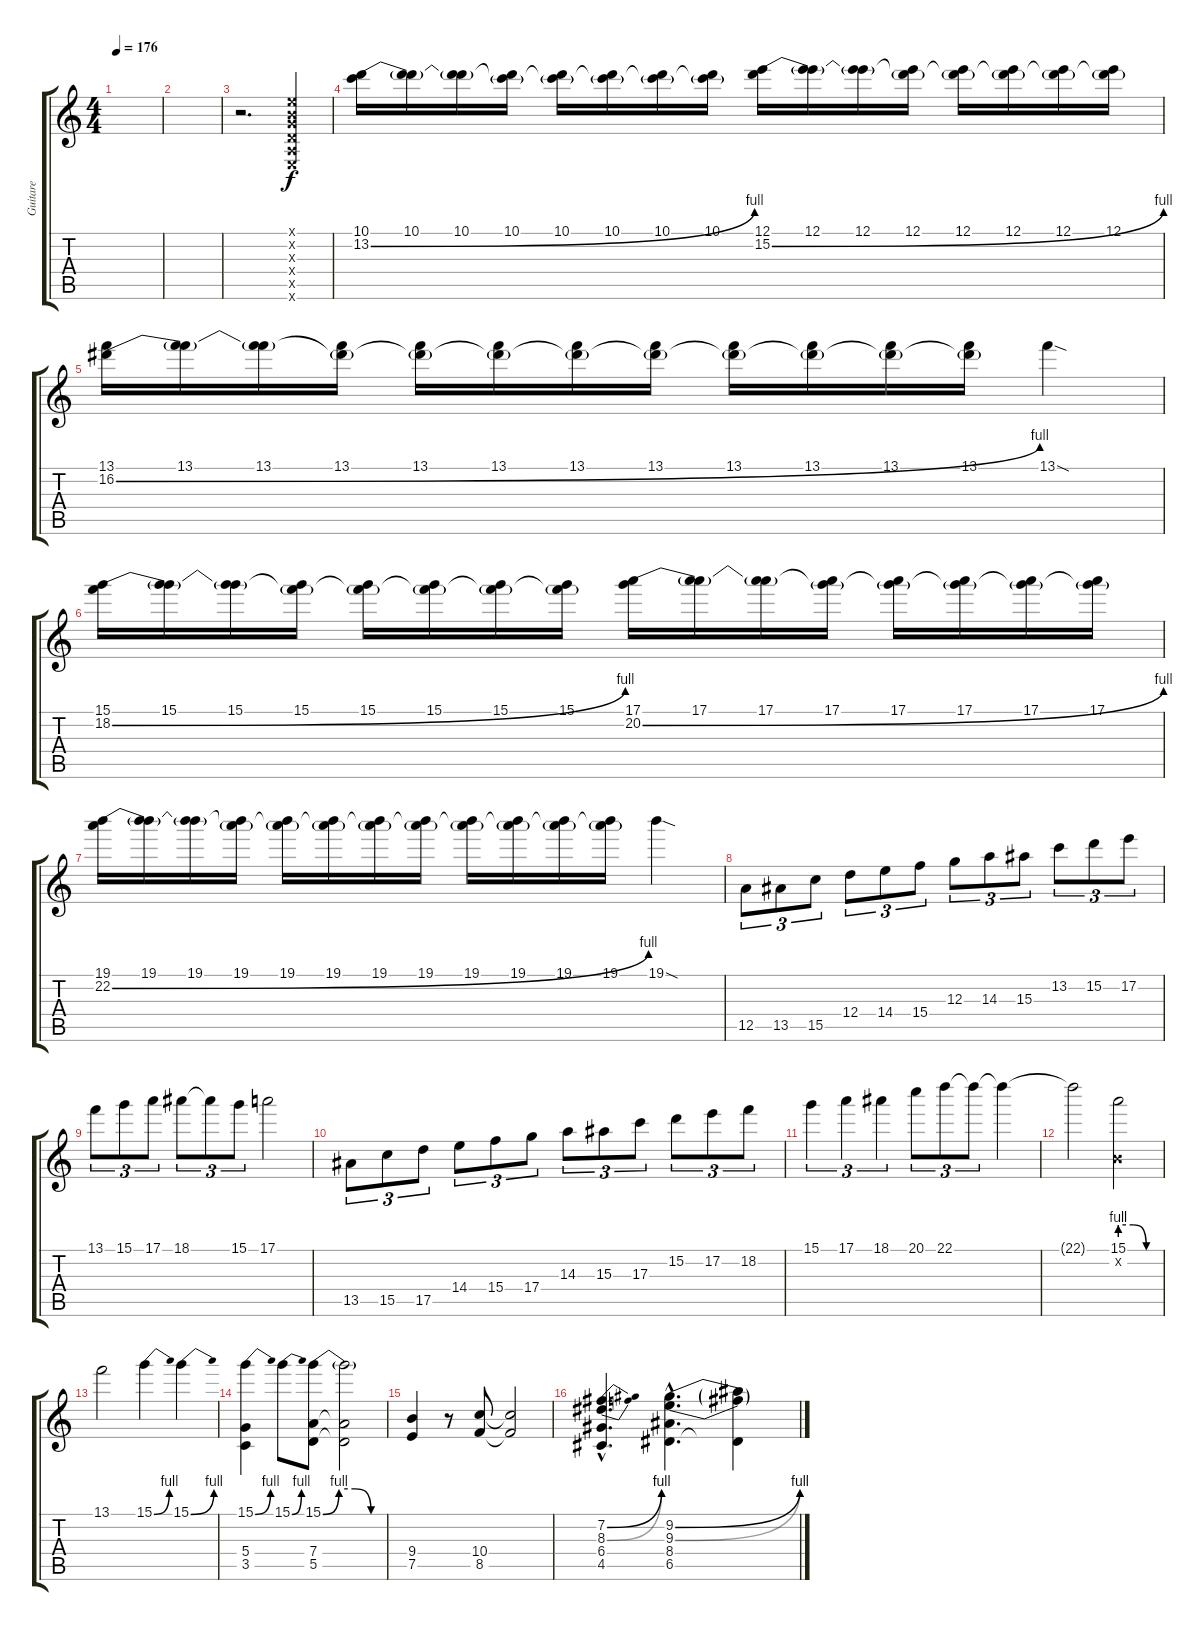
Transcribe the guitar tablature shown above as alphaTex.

\track ("Guitare" "Guitare") {instrument distortionguitar}
\staff {score tabs}
\tuning (E4 B3 G3 D3 A2 E2) {hide}
\ts (4 4)
\tempo 176
\clef g2
\ks c
|
|
r.2{d} (0.1{x} 0.2{x} 0.3{x} 0.4{x} 0.5{x} 0.6{x}).4{instrument guitarfretnoise} |
(10.1 13.2{be (bend 0 0 60 4)}).16{volume 13 instrument overdrivenguitar} (10.1 13.2{t}).16 (10.1 13.2{t}).16 (10.1 13.2{t}).16 (10.1 13.2{t}).16 (10.1 13.2{t}).16 (10.1 13.2{t}).16 (10.1 13.2{t}).16 (12.1 15.2{be (bend 0 0 60 4)}).16 (12.1 15.2{t}).16 (12.1 15.2{t}).16 (12.1 15.2{t}).16 (12.1 15.2{t}).16 (12.1 15.2{t}).16 (12.1 15.2{t}).16 (12.1 15.2{t}).16 |
(13.1 16.2{be (bend 0 0 60 4)}).16 (13.1 16.2{t}).16 (13.1 16.2{t}).16 (13.1 16.2{t}).16 (13.1 16.2{t}).16 (13.1 16.2{t}).16 (13.1 16.2{t}).16 (13.1 16.2{t}).16 (13.1 16.2{t}).16 (13.1 16.2{t}).16 (13.1 16.2{t}).16 (13.1 16.2{t}).16 13.1{sod}.4 |
(15.1 18.2{be (bend 0 0 60 4)}).16 (15.1 18.2{t}).16 (15.1 18.2{t}).16 (15.1 18.2{t}).16 (15.1 18.2{t}).16 (15.1 18.2{t}).16 (15.1 18.2{t}).16 (15.1 18.2{t}).16 (17.1 20.2{be (bend 0 0 60 4)}).16 (17.1 20.2{t}).16 (17.1 20.2{t}).16 (17.1 20.2{t}).16 (17.1 20.2{t}).16 (17.1 20.2{t}).16 (17.1 20.2{t}).16 (17.1 20.2{t}).16 |
(19.1 22.2{be (bend 0 0 60 4)}).16 (19.1 22.2{t}).16 (19.1 22.2{t}).16 (19.1 22.2{t}).16 (19.1 22.2{t}).16 (19.1 22.2{t}).16 (19.1 22.2{t}).16 (19.1 22.2{t}).16 (19.1 22.2{t}).16 (19.1 22.2{t}).16 (19.1 22.2{t}).16 (19.1 22.2{t}).16 19.1{sod}.4 |
12.5.8{tu (3 2)} 13.5.8{tu (3 2)} 15.5.8{tu (3 2)} 12.4.8{tu (3 2)} 14.4.8{tu (3 2)} 15.4.8{tu (3 2)} 12.3.8{tu (3 2)} 14.3.8{tu (3 2)} 15.3.8{tu (3 2)} 13.2.8{tu (3 2)} 15.2.8{tu (3 2)} 17.2.8{tu (3 2)} |
13.1.8{tu (3 2)} 15.1.8{tu (3 2)} 17.1.8{tu (3 2)} 18.1.8{tu (3 2)} 18.1{t}.8{tu (3 2)} 15.1.8{tu (3 2)} 17.1.2 |
13.5.8{tu (3 2)} 15.5.8{tu (3 2)} 17.5.8{tu (3 2)} 14.4.8{tu (3 2)} 15.4.8{tu (3 2)} 17.4.8{tu (3 2)} 14.3.8{tu (3 2)} 15.3.8{tu (3 2)} 17.3.8{tu (3 2)} 15.2.8{tu (3 2)} 17.2.8{tu (3 2)} 18.2.8{tu (3 2)} |
15.1.4{tu (3 2)} 17.1.4{tu (3 2)} 18.1.4{tu (3 2)} 20.1.8{tu (3 2)} 22.1.8{tu (3 2)} 22.1{t}.8{tu (3 2)} 22.1{t}.4 |
22.1{t}.2 (15.1{be (custom 0 4 20 4 40 0 60 0)} 0.2{x}).2 |
13.1.2 15.1{be (bend 0 0 60 4)}.4 15.1{be (bend 0 0 60 4)}.4 |
(15.1{be (bend 0 0 60 4)} 5.4 3.5).4 15.1{be (bend 0 0 60 4)}.8 (15.1{be (custom 0 0 15 4 30 4 45 0 60 0)} 7.4 5.5).8 (15.1{t} 7.4{t} 5.5{t}).2 |
(9.4 7.5).4 r.8 (10.4 8.5).8 (10.4{t} 8.5{t}).2 |
(7.2{be (bend 0 0 60 4) hac} 8.3{be (bend 0 0 60 4) hac} 6.4{hac} 4.5{hac}).4{d} (9.2{be (bend 0 0 60 4) hac} 9.3{be (bend 0 0 60 4) hac} 8.4{hac} 6.5{hac}).4{d} (9.2{t} 9.3{t} 6.5{t}).4
